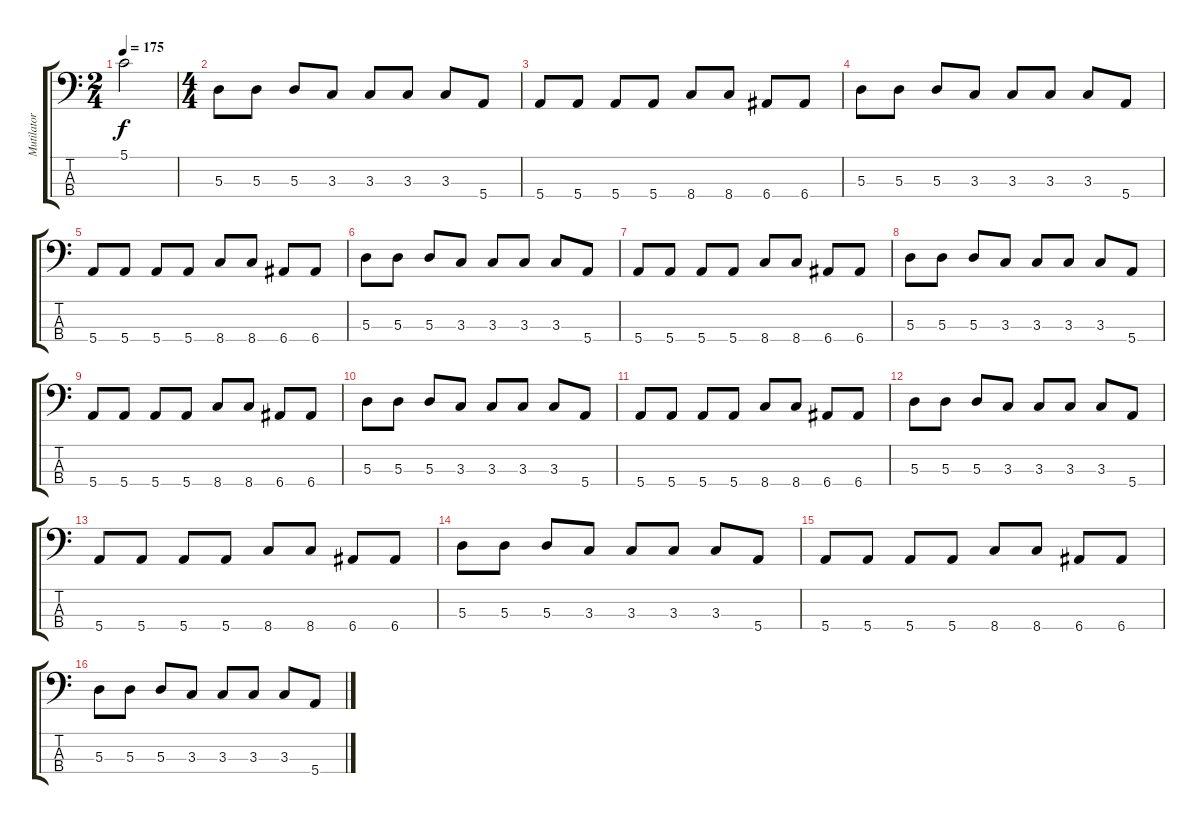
\track ("Mutilator" "Mutilator") {instrument electricbassfinger}
\staff {score tabs}
\tuning (G2 D2 A1 E1) {hide}
\ts (2 4)
\tempo 175
\clef f4
\ks c
5.1.2{dy f} |
\ts (4 4)
5.3.8 5.3.8 5.3.8 3.3.8 3.3.8 3.3.8 3.3.8 5.4.8 |
5.4.8 5.4.8 5.4.8 5.4.8 8.4.8 8.4.8 6.4.8 6.4.8 |
5.3.8 5.3.8 5.3.8 3.3.8 3.3.8 3.3.8 3.3.8 5.4.8 |
5.4.8 5.4.8 5.4.8 5.4.8 8.4.8 8.4.8 6.4.8 6.4.8 |
5.3.8 5.3.8 5.3.8 3.3.8 3.3.8 3.3.8 3.3.8 5.4.8 |
5.4.8 5.4.8 5.4.8 5.4.8 8.4.8 8.4.8 6.4.8 6.4.8 |
5.3.8 5.3.8 5.3.8 3.3.8 3.3.8 3.3.8 3.3.8 5.4.8 |
5.4.8 5.4.8 5.4.8 5.4.8 8.4.8 8.4.8 6.4.8 6.4.8 |
5.3.8 5.3.8 5.3.8 3.3.8 3.3.8 3.3.8 3.3.8 5.4.8 |
5.4.8 5.4.8 5.4.8 5.4.8 8.4.8 8.4.8 6.4.8 6.4.8 |
5.3.8 5.3.8 5.3.8 3.3.8 3.3.8 3.3.8 3.3.8 5.4.8 |
5.4.8 5.4.8 5.4.8 5.4.8 8.4.8 8.4.8 6.4.8 6.4.8 |
5.3.8 5.3.8 5.3.8 3.3.8 3.3.8 3.3.8 3.3.8 5.4.8 |
5.4.8 5.4.8 5.4.8 5.4.8 8.4.8 8.4.8 6.4.8 6.4.8 |
5.3.8 5.3.8 5.3.8 3.3.8 3.3.8 3.3.8 3.3.8 5.4.8
